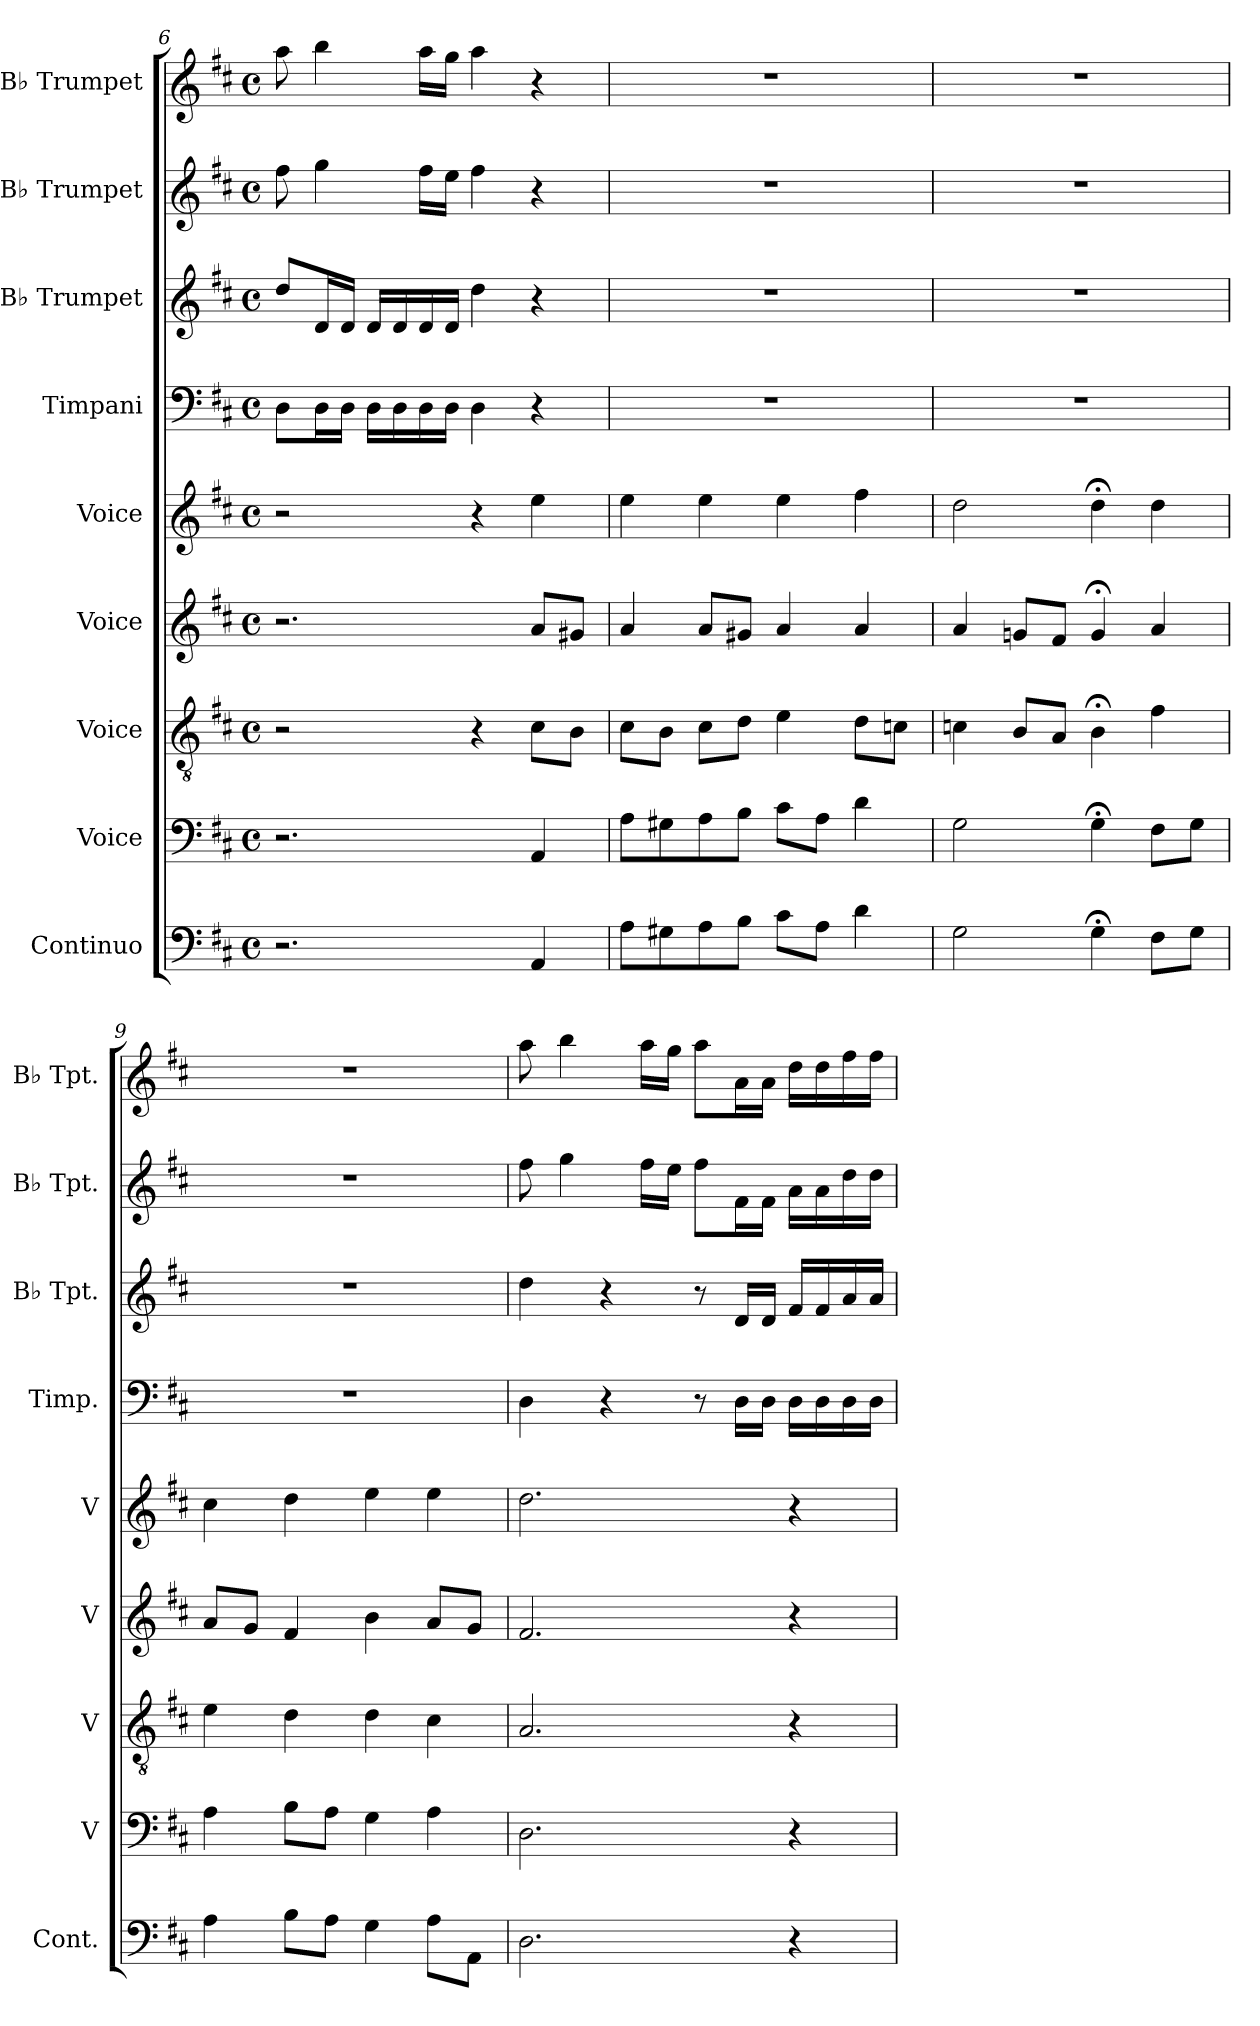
**kern	**kern	**kern	**kern	**kern	**kern	**kern	**kern	**kern
*part9	*part8	*part7	*part6	*part5	*part4	*part3	*part2	*part1
*staff9	*staff8	*staff7	*staff6	*staff5	*staff4	*staff3	*staff2	*staff1
*I"Continuo	*I"Voice	*I"Voice	*I"Voice	*I"Voice	*I"Timpani	*I"B♭ Trumpet	*I"B♭ Trumpet	*I"B♭ Trumpet
*I'Cont.	*I'V	*I'V	*I'V	*I'V	*I'Timp.	*I'B♭ Tpt.	*I'B♭ Tpt.	*I'B♭ Tpt.
*clefF4	*clefF4	*clefGv2	*clefG2	*clefG2	*clefF4	*clefG2	*clefG2	*clefG2
*k[f#c#]	*k[f#c#]	*k[f#c#]	*k[f#c#]	*k[f#c#]	*k[f#c#]	*k[f#c#]	*k[f#c#]	*k[f#c#]
*M4/4	*M4/4	*M4/4	*M4/4	*M4/4	*M4/4	*M4/4	*M4/4	*M4/4
*met(c)	*met(c)	*met(c)	*met(c)	*met(c)	*met(c)	*met(c)	*met(c)	*met(c)
=6	=6	=6	=6	=6	=6	=6	=6	=6
2.r	2.r	2r	2.r	2r	8DL	8ddL	8ff#	8aa
.	.	.	.	.	16DL	16dL	4gg	4bb
.	.	.	.	.	16DJJ	16dJJ	.	.
.	.	.	.	.	16DLL	16dLL	.	.
.	.	.	.	.	16D	16d	.	.
.	.	.	.	.	16D	16d	16ff#LL	16aaLL
.	.	.	.	.	16DJJ	16dJJ	16eeJJ	16ggJJ
.	.	4r	.	4r	4D	4dd	4ff#	4aa
4AA	4AA	8c#L	8aL	4ee	4r	4r	4r	4r
.	.	8BJ	8g#XJ	.	.	.	.	.
=7	=7	=7	=7	=7	=7	=7	=7	=7
8AL	8AL	8c#L	4a	4ee	1r	1r	1r	1r
8G#X	8G#X	8BJ	.	.	.	.	.	.
8A	8A	8c#L	8aL	4ee	.	.	.	.
8BJ	8BJ	8dJ	8g#XJ	.	.	.	.	.
8c#L	8c#L	4e	4a	4ee	.	.	.	.
8AJ	8AJ	.	.	.	.	.	.	.
4d	4d	8dL	4a	4ff#	.	.	.	.
.	.	8cnJ	.	.	.	.	.	.
=8	=8	=8	=8	=8	=8	=8	=8	=8
2G	2G	4cn	4a	2dd	1r	1r	1r	1r
.	.	8BL	8gnL	.	.	.	.	.
.	.	8AJ	8f#J	.	.	.	.	.
4G;<	4G;<	4B;<	4g;<	4dd;<	.	.	.	.
8F#L	8F#L	4f#	4a	4dd	.	.	.	.
8GJ	8GJ	.	.	.	.	.	.	.
=9	=9	=9	=9	=9	=9	=9	=9	=9
4A	4A	4e	8aL	4cc#	1r	1r	1r	1r
.	.	.	8gJ	.	.	.	.	.
8BL	8BL	4d	4f#	4dd	.	.	.	.
8AJ	8AJ	.	.	.	.	.	.	.
4G	4G	4d	4b	4ee	.	.	.	.
8AL	4A	4c#	8aL	4ee	.	.	.	.
8AAJ	.	.	8gJ	.	.	.	.	.
=10	=10	=10	=10	=10	=10	=10	=10	=10
2.D	2.D	2.A	2.f#	2.dd	4D	4dd	8ff#	8aa
.	.	.	.	.	.	.	4gg	4bb
.	.	.	.	.	4r	4r	.	.
.	.	.	.	.	.	.	16ff#LL	16aaLL
.	.	.	.	.	.	.	16eeJJ	16ggJJ
.	.	.	.	.	8r	8r	8ff#L	8aaL
.	.	.	.	.	16DLL	16dLL	16f#L	16aL
.	.	.	.	.	16DJJ	16dJJ	16f#JJ	16aJJ
4r	4r	4r	4r	4r	16DLL	16f#LL	16aLL	16ddLL
.	.	.	.	.	16D	16f#	16a	16dd
.	.	.	.	.	16D	16a	16dd	16ff#
.	.	.	.	.	16DJJ	16aJJ	16ddJJ	16ff#JJ
=	=	=	=	=	=	=	=	=
*-	*-	*-	*-	*-	*-	*-	*-	*-
